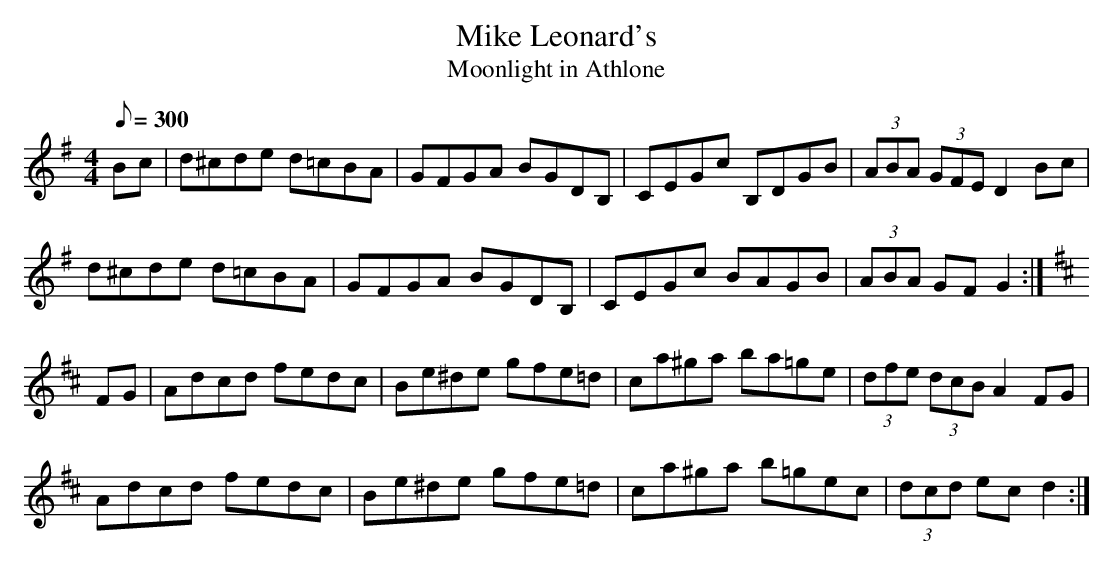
X:1
T: Mike Leonard's
T: Moonlight in Athlone
L: 1/8
M: 4/4
Q: 300
K: G
Bc | d^cde d=cBA | GFGA BGDB, | CEGc B,DGB | (3ABA (3GFE D2 Bc |
d^cde d=cBA | GFGA BGDB, | CEGc BAGB | (3ABA GF G2 :|
K: D
FG | Adcd fedc | Be^de gfe=d | ca^ga ba=ge | (3dfe (3dcB A2 FG |
Adcd fedc | Be^de gfe=d | ca^ga b=gec | (3dcd ec d2 :|
